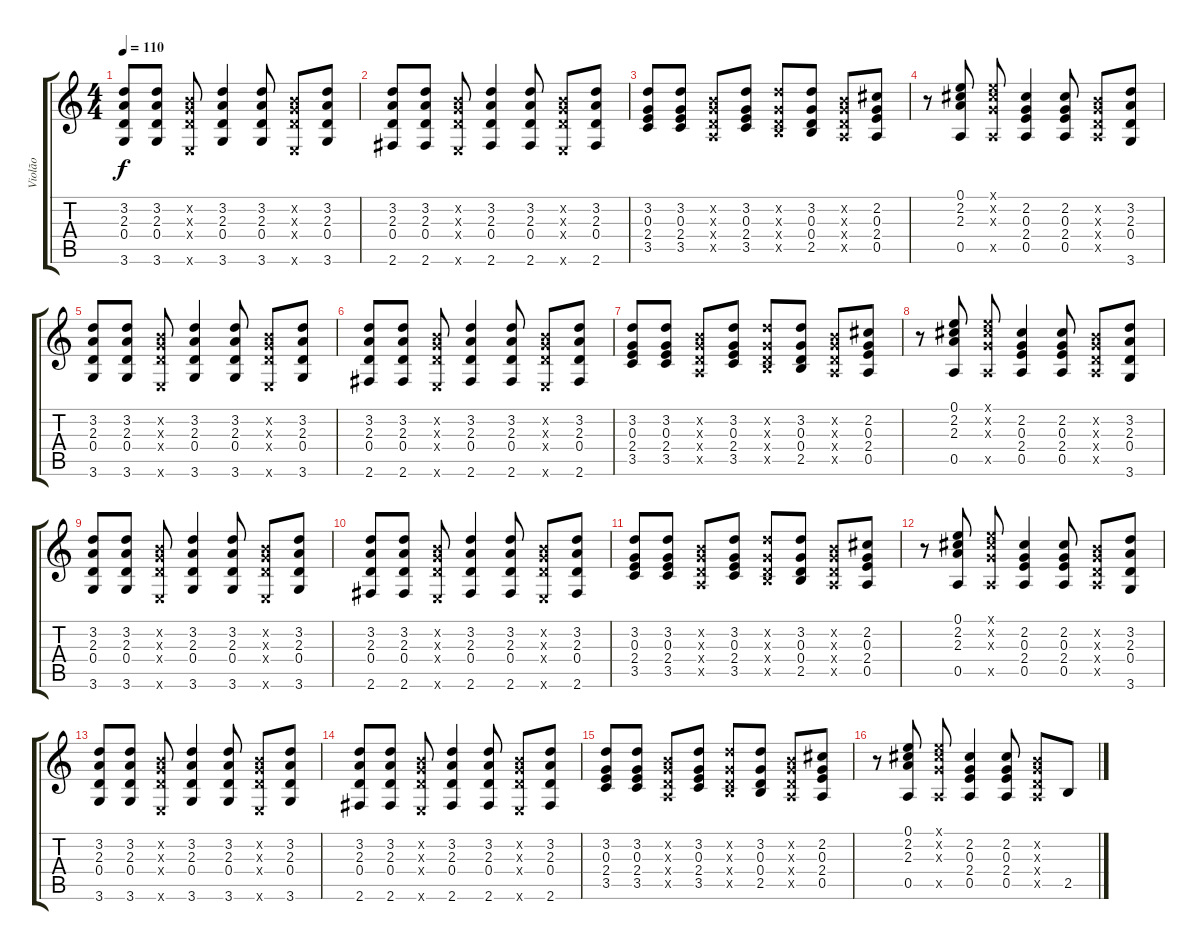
\track ("Violão" "Violão") {instrument acousticguitarsteel}
\staff {score tabs}
\tuning (E4 B3 G3 D3 A2 E2) {hide}
\ts (4 4)
\tempo 110
\clef g2
\ks c
(3.2 2.3 0.4 3.6).8{dy f} (3.2 2.3 0.4 3.6).8 (0.2{x} 0.3{x} 0.4{x} 0.6{x}).8 (3.2 2.3 0.4 3.6).4 (3.2 2.3 0.4 3.6).8 (0.2{x} 0.3{x} 0.4{x} 0.6{x}).8 (3.2 2.3 0.4 3.6).8 |
(3.2 2.3 0.4 2.6).8 (3.2 2.3 0.4 2.6).8 (0.2{x} 0.3{x} 0.4{x} 0.6{x}).8 (3.2 2.3 0.4 2.6).4 (3.2 2.3 0.4 2.6).8 (0.2{x} 0.3{x} 0.4{x} 0.6{x}).8 (3.2 2.3 0.4 2.6).8 |
(3.2 0.3 2.4 3.5).8 (3.2 0.3 2.4 3.5).8 (0.2{x} 0.3{x} 0.4{x} 0.5{x}).8 (3.2 0.3 2.4 3.5).8 (3.2{x} 0.3{x} 0.4{x} 2.5{x}).8 (3.2 0.3 0.4 2.5).8 (0.2{x} 0.3{x} 0.4{x} 0.5{x}).8 (2.2 0.3 2.4 0.5).8 |
r.8 (0.1 2.2 2.3 0.5).8 (0.1{x} 2.2{x} 0.3{x} 0.5{x}).8 (2.2 0.3 2.4 0.5).4 (2.2 0.3 2.4 0.5).8 (0.2{x} 0.3{x} 0.4{x} 0.5{x}).8 (3.2 2.3 0.4 3.6).8 |
(3.2 2.3 0.4 3.6).8 (3.2 2.3 0.4 3.6).8 (0.2{x} 0.3{x} 0.4{x} 0.6{x}).8 (3.2 2.3 0.4 3.6).4 (3.2 2.3 0.4 3.6).8 (0.2{x} 0.3{x} 0.4{x} 0.6{x}).8 (3.2 2.3 0.4 3.6).8 |
(3.2 2.3 0.4 2.6).8 (3.2 2.3 0.4 2.6).8 (0.2{x} 0.3{x} 0.4{x} 0.6{x}).8 (3.2 2.3 0.4 2.6).4 (3.2 2.3 0.4 2.6).8 (0.2{x} 0.3{x} 0.4{x} 0.6{x}).8 (3.2 2.3 0.4 2.6).8 |
(3.2 0.3 2.4 3.5).8 (3.2 0.3 2.4 3.5).8 (0.2{x} 0.3{x} 0.4{x} 0.5{x}).8 (3.2 0.3 2.4 3.5).8 (3.2{x} 0.3{x} 0.4{x} 2.5{x}).8 (3.2 0.3 0.4 2.5).8 (0.2{x} 0.3{x} 0.4{x} 0.5{x}).8 (2.2 0.3 2.4 0.5).8 |
r.8 (0.1 2.2 2.3 0.5).8 (0.1{x} 2.2{x} 0.3{x} 0.5{x}).8 (2.2 0.3 2.4 0.5).4 (2.2 0.3 2.4 0.5).8 (0.2{x} 0.3{x} 0.4{x} 0.5{x}).8 (3.2 2.3 0.4 3.6).8 |
(3.2 2.3 0.4 3.6).8 (3.2 2.3 0.4 3.6).8 (0.2{x} 0.3{x} 0.4{x} 0.6{x}).8 (3.2 2.3 0.4 3.6).4 (3.2 2.3 0.4 3.6).8 (0.2{x} 0.3{x} 0.4{x} 0.6{x}).8 (3.2 2.3 0.4 3.6).8 |
(3.2 2.3 0.4 2.6).8 (3.2 2.3 0.4 2.6).8 (0.2{x} 0.3{x} 0.4{x} 0.6{x}).8 (3.2 2.3 0.4 2.6).4 (3.2 2.3 0.4 2.6).8 (0.2{x} 0.3{x} 0.4{x} 0.6{x}).8 (3.2 2.3 0.4 2.6).8 |
(3.2 0.3 2.4 3.5).8 (3.2 0.3 2.4 3.5).8 (0.2{x} 0.3{x} 0.4{x} 0.5{x}).8 (3.2 0.3 2.4 3.5).8 (3.2{x} 0.3{x} 0.4{x} 2.5{x}).8 (3.2 0.3 0.4 2.5).8 (0.2{x} 0.3{x} 0.4{x} 0.5{x}).8 (2.2 0.3 2.4 0.5).8 |
r.8 (0.1 2.2 2.3 0.5).8 (0.1{x} 2.2{x} 0.3{x} 0.5{x}).8 (2.2 0.3 2.4 0.5).4 (2.2 0.3 2.4 0.5).8 (0.2{x} 0.3{x} 0.4{x} 0.5{x}).8 (3.2 2.3 0.4 3.6).8 |
(3.2 2.3 0.4 3.6).8 (3.2 2.3 0.4 3.6).8 (0.2{x} 0.3{x} 0.4{x} 0.6{x}).8 (3.2 2.3 0.4 3.6).4 (3.2 2.3 0.4 3.6).8 (0.2{x} 0.3{x} 0.4{x} 0.6{x}).8 (3.2 2.3 0.4 3.6).8 |
(3.2 2.3 0.4 2.6).8 (3.2 2.3 0.4 2.6).8 (0.2{x} 0.3{x} 0.4{x} 0.6{x}).8 (3.2 2.3 0.4 2.6).4 (3.2 2.3 0.4 2.6).8 (0.2{x} 0.3{x} 0.4{x} 0.6{x}).8 (3.2 2.3 0.4 2.6).8 |
(3.2 0.3 2.4 3.5).8 (3.2 0.3 2.4 3.5).8 (0.2{x} 0.3{x} 0.4{x} 0.5{x}).8 (3.2 0.3 2.4 3.5).8 (3.2{x} 0.3{x} 0.4{x} 2.5{x}).8 (3.2 0.3 0.4 2.5).8 (0.2{x} 0.3{x} 0.4{x} 0.5{x}).8 (2.2 0.3 2.4 0.5).8 |
r.8 (0.1 2.2 2.3 0.5).8 (0.1{x} 2.2{x} 0.3{x} 0.5{x}).8 (2.2 0.3 2.4 0.5).4 (2.2 0.3 2.4 0.5).8 (0.2{x} 0.3{x} 0.4{x} 0.5{x}).8 2.5.8
